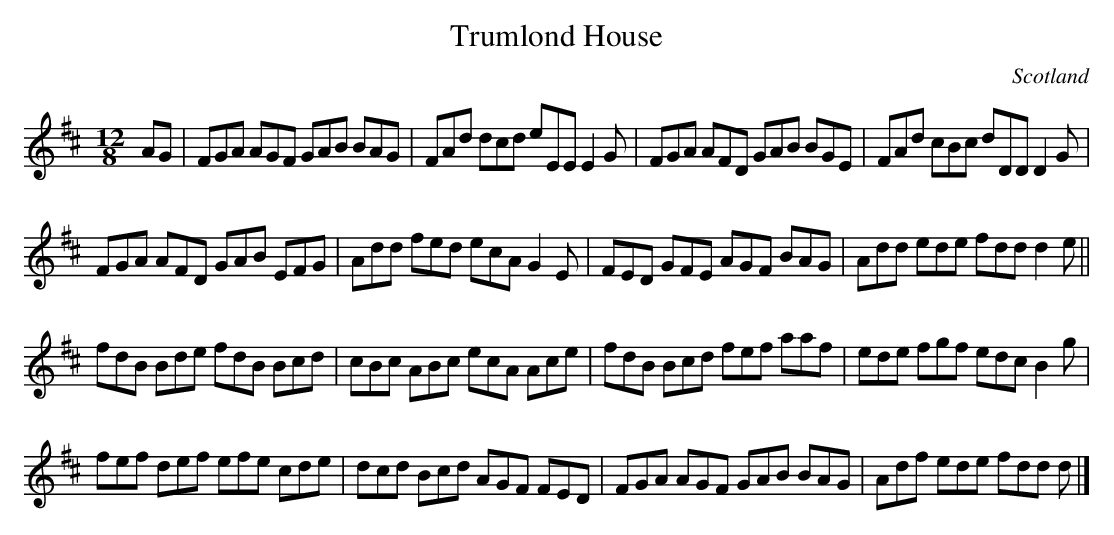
X:1
T:Trumlond House
M:12/8
O:Scotland
K:D major
AG |\
FGA AGF GAB BAG | FAd dcd eEE E2G | \
FGA AFD GAB BGE | FAd cBc dDD D2G |
FGA AFD GAB EFG | Add fed ecA G2E | \
FED GFE AGF BAG | Add ede fdd d2e ||
fdB Bde fdB Bcd | cBc ABc ecA Ace | \
fdB Bcd fef aaf | ede fgf edc B2g |
fef def efe cde | dcd Bcd AGF FED | \
FGA AGF GAB BAG | Adf ede fdd d|]
